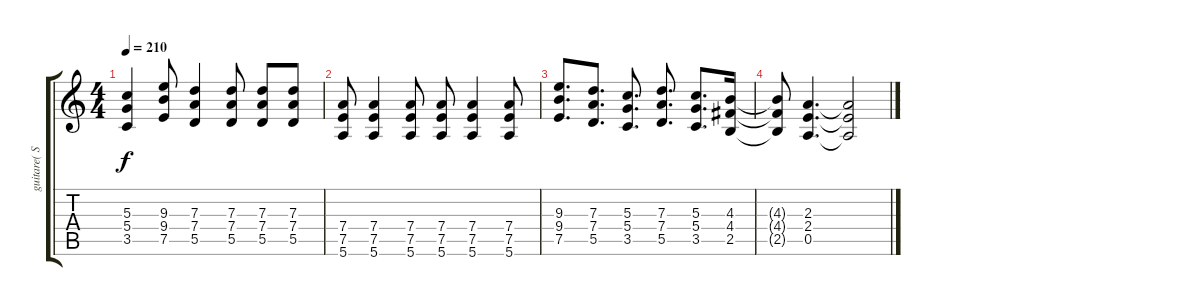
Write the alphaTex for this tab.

\track ("guitare( Stigma )" "guitare( S") {instrument distortionguitar}
\staff {score tabs}
\tuning (E4 B3 G3 D3 A2 E2) {hide}
\ts (4 4)
\tempo 210
\clef g2
\ks c
(5.3 5.4 3.5).4{dy f} (9.3 9.4 7.5).8 (7.3 7.4 5.5).4 (7.3 7.4 5.5).8 (7.3 7.4 5.5).8 (7.3 7.4 5.5).8 |
(7.4 7.5 5.6).8 (7.4 7.5 5.6).4 (7.4 7.5 5.6).8 (7.4 7.5 5.6).8 (7.4 7.5 5.6).4 (7.4 7.5 5.6).8 |
(9.3 9.4 7.5).8{d} (7.3 7.4 5.5).8{d} (5.3 5.4 3.5).8{d} (7.3 7.4 5.5).8{d} (5.3 5.4 3.5).8{d} (4.3 4.4 2.5).16 |
(4.3{t} 4.4{t} 2.5{t}).8 (2.3 2.4 0.5).4{d} (2.3{t} 2.4{t} 0.5{t}).2
